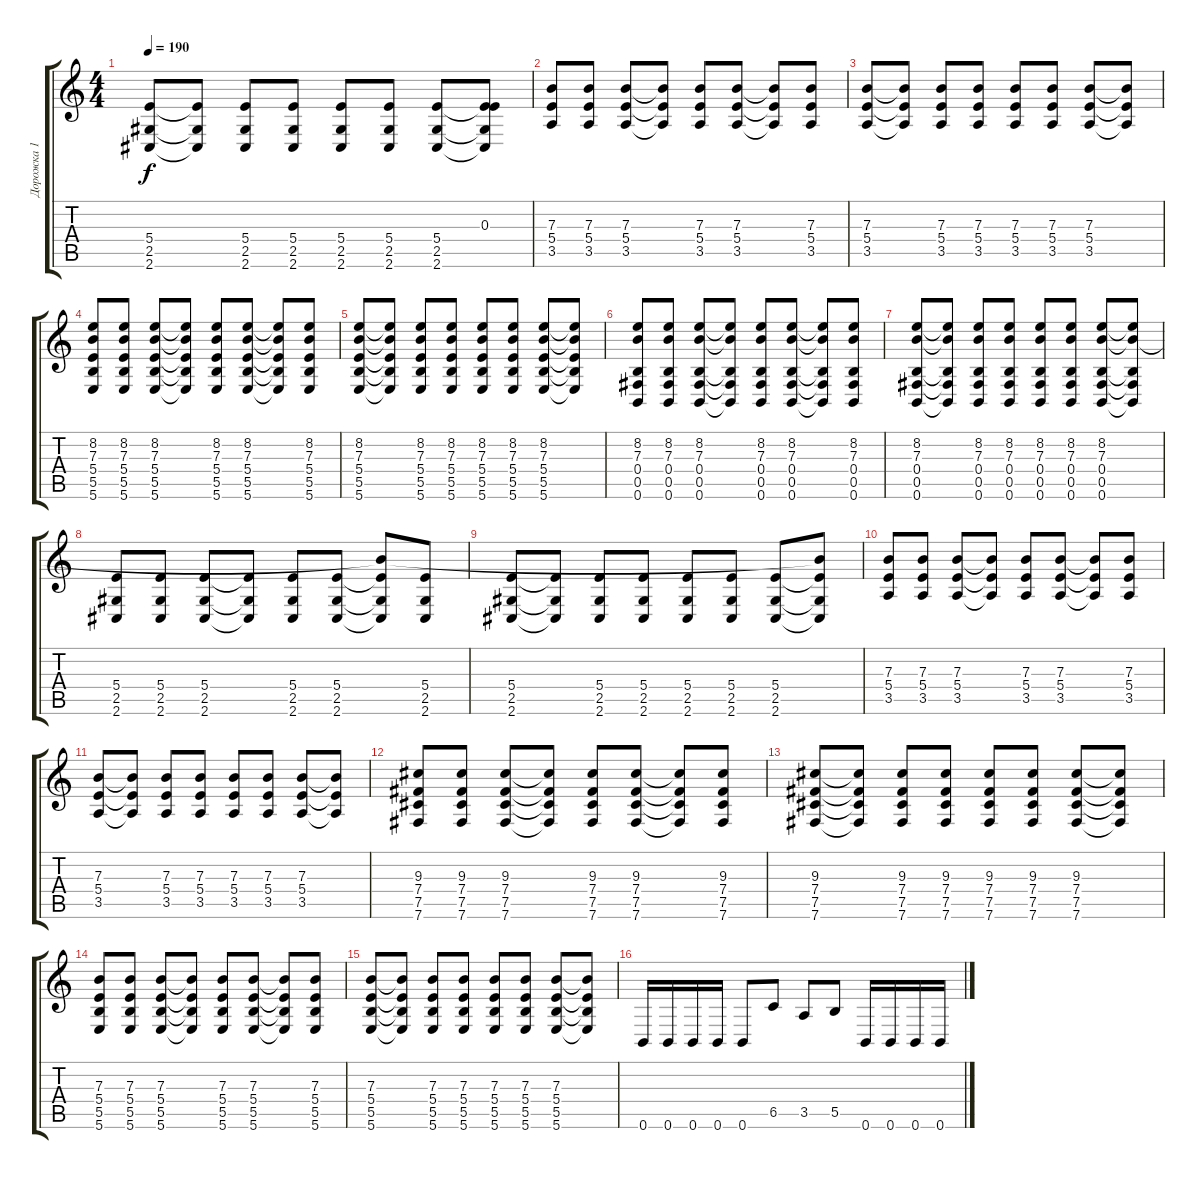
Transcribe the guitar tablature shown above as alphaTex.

\track ("Дорожка 1" "Дорожка 1") {instrument distortionguitar}
\staff {score tabs}
\tuning (Db4 Ab3 E3 B2 Gb2 B1) {hide}
\ts (4 4)
\tempo 190
\clef g2
\ks c
(5.4 2.5 2.6).8{dy f} (5.4{t} 2.5{t} 2.6{t}).8 (5.4 2.5 2.6).8 (5.4 2.5 2.6).8 (5.4 2.5 2.6).8 (5.4 2.5 2.6).8 (5.4 2.5 2.6).8 (0.3{t} 5.4{t} 2.5{t} 2.6{t}).8 |
(7.3 5.4 3.5).8 (7.3 5.4 3.5).8 (7.3 5.4 3.5).8 (7.3{t} 5.4{t} 3.5{t}).8 (7.3 5.4 3.5).8 (7.3 5.4 3.5).8 (7.3{t} 5.4{t} 3.5{t}).8 (7.3 5.4 3.5).8 |
(7.3 5.4 3.5).8 (7.3{t} 5.4{t} 3.5{t}).8 (7.3 5.4 3.5).8 (7.3 5.4 3.5).8 (7.3 5.4 3.5).8 (7.3 5.4 3.5).8 (7.3 5.4 3.5).8 (7.3{t} 5.4{t} 3.5{t}).8 |
(8.2 7.3 5.4 5.5 5.6).8 (8.2 7.3 5.4 5.5 5.6).8 (8.2 7.3 5.4 5.5 5.6).8 (8.2{t} 7.3{t} 5.4{t} 5.5{t} 5.6{t}).8 (8.2 7.3 5.4 5.5 5.6).8 (8.2 7.3 5.4 5.5 5.6).8 (8.2{t} 7.3{t} 5.4{t} 5.5{t} 5.6{t}).8 (8.2 7.3 5.4 5.5 5.6).8 |
(8.2 7.3 5.4 5.5 5.6).8 (8.2{t} 7.3{t} 5.4{t} 5.5{t} 5.6{t}).8 (8.2 7.3 5.4 5.5 5.6).8 (8.2 7.3 5.4 5.5 5.6).8 (8.2 7.3 5.4 5.5 5.6).8 (8.2 7.3 5.4 5.5 5.6).8 (8.2 7.3 5.4 5.5 5.6).8 (8.2{t} 7.3{t} 5.4{t} 5.5{t} 5.6{t}).8 |
(8.2 7.3 0.4 0.5 0.6).8 (8.2 7.3 0.4 0.5 0.6).8 (8.2 7.3 0.4 0.5 0.6).8 (8.2{t} 7.3{t} 0.4{t} 0.5{t} 0.6{t}).8 (8.2 7.3 0.4 0.5 0.6).8 (8.2 7.3 0.4 0.5 0.6).8 (8.2{t} 7.3{t} 0.4{t} 0.5{t} 0.6{t}).8 (8.2 7.3 0.4 0.5 0.6).8 |
(8.2 7.3 0.4 0.5 0.6).8 (8.2{t} 7.3{t} 0.4{t} 0.5{t} 0.6{t}).8 (8.2 7.3 0.4 0.5 0.6).8 (8.2 7.3 0.4 0.5 0.6).8 (8.2 7.3 0.4 0.5 0.6).8 (8.2 7.3 0.4 0.5 0.6).8 (8.2 7.3 0.4 0.5 0.6).8 (8.2{t} 7.3{t} 0.4{t} 0.5{t} 0.6{t}).8 |
(5.4 2.5 2.6).8 (5.4 2.5 2.6).8 (5.4 2.5 2.6).8 (5.4{t} 2.5{t} 2.6{t}).8 (5.4 2.5 2.6).8 (5.4 2.5 2.6).8 (7.3{t} 5.4{t} 2.5{t} 2.6{t}).8 (5.4 2.5 2.6).8 |
(5.4 2.5 2.6).8 (5.4{t} 2.5{t} 2.6{t}).8 (5.4 2.5 2.6).8 (5.4 2.5 2.6).8 (5.4 2.5 2.6).8 (5.4 2.5 2.6).8 (5.4 2.5 2.6).8 (7.3{t} 5.4{t} 2.5{t} 2.6{t}).8 |
(7.3 5.4 3.5).8 (7.3 5.4 3.5).8 (7.3 5.4 3.5).8 (7.3{t} 5.4{t} 3.5{t}).8 (7.3 5.4 3.5).8 (7.3 5.4 3.5).8 (7.3{t} 5.4{t} 3.5{t}).8 (7.3 5.4 3.5).8 |
(7.3 5.4 3.5).8 (7.3{t} 5.4{t} 3.5{t}).8 (7.3 5.4 3.5).8 (7.3 5.4 3.5).8 (7.3 5.4 3.5).8 (7.3 5.4 3.5).8 (7.3 5.4 3.5).8 (7.3{t} 5.4{t} 3.5{t}).8 |
(9.3 7.4 7.5 7.6).8 (9.3 7.4 7.5 7.6).8 (9.3 7.4 7.5 7.6).8 (9.3{t} 7.4{t} 7.5{t} 7.6{t}).8 (9.3 7.4 7.5 7.6).8 (9.3 7.4 7.5 7.6).8 (9.3{t} 7.4{t} 7.5{t} 7.6{t}).8 (9.3 7.4 7.5 7.6).8 |
(9.3 7.4 7.5 7.6).8 (9.3{t} 7.4{t} 7.5{t} 7.6{t}).8 (9.3 7.4 7.5 7.6).8 (9.3 7.4 7.5 7.6).8 (9.3 7.4 7.5 7.6).8 (9.3 7.4 7.5 7.6).8 (9.3 7.4 7.5 7.6).8 (9.3{t} 7.4{t} 7.5{t} 7.6{t}).8 |
(7.3 5.4 5.5 5.6).8 (7.3 5.4 5.5 5.6).8 (7.3 5.4 5.5 5.6).8 (7.3{t} 5.4{t} 5.5{t} 5.6{t}).8 (7.3 5.4 5.5 5.6).8 (7.3 5.4 5.5 5.6).8 (7.3{t} 5.4{t} 5.5{t} 5.6{t}).8 (7.3 5.4 5.5 5.6).8 |
(7.3 5.4 5.5 5.6).8 (7.3{t} 5.4{t} 5.5{t} 5.6{t}).8 (7.3 5.4 5.5 5.6).8 (7.3 5.4 5.5 5.6).8 (7.3 5.4 5.5 5.6).8 (7.3 5.4 5.5 5.6).8 (7.3 5.4 5.5 5.6).8 (7.3{t} 5.4{t} 5.5{t} 5.6{t}).8 |
0.6.16 0.6.16 0.6.16 0.6.16 0.6.8 6.5.8 3.5.8 5.5.8 0.6.16 0.6.16 0.6.16 0.6.16
